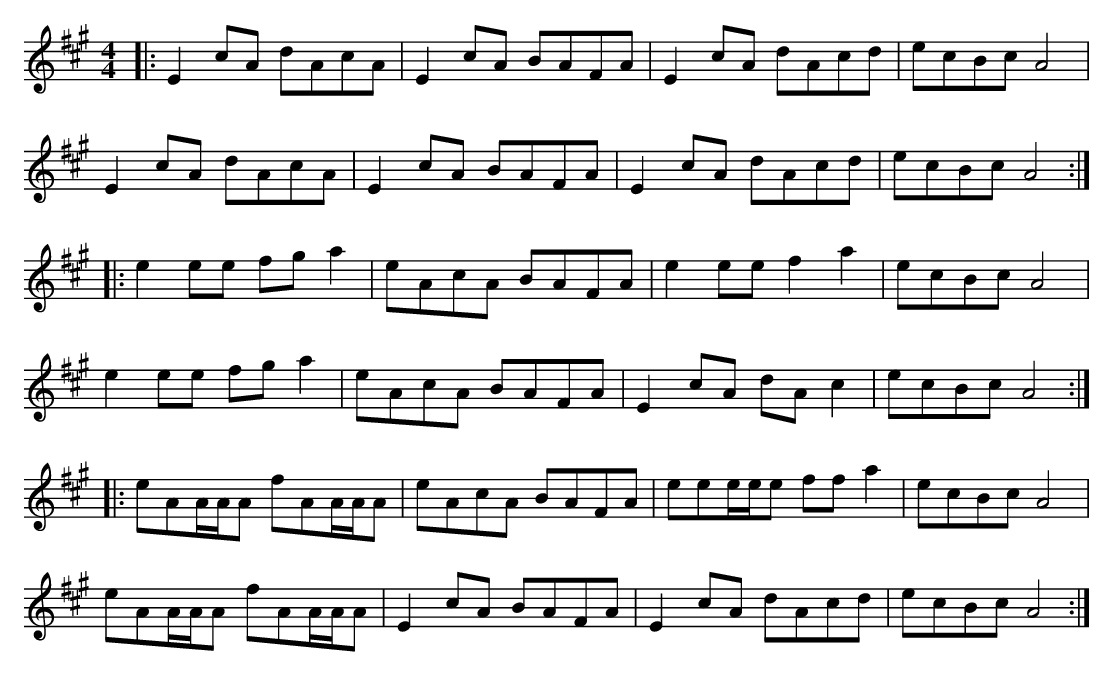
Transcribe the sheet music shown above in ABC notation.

X:1
M:4/4
K:A
|:E2cA dAcA|E2cA BAFA|E2cA dAcd|ecBc A4|
E2cA dAcA|E2cA BAFA|E2cA dAcd|ecBc A4:|
|:e2ee fga2|eAcA BAFA|e2ee f2a2|ecBc A4|
e2ee fga2|eAcA BAFA|E2cA dAc2|ecBc A4:|
|:eAA/A/A fAA/A/A|eAcA BAFA|eee/e/e ffa2|ecBc A4|
eAA/A/A fAA/A/A|E2cA BAFA|E2cA dAcd|ecBc A4:|
